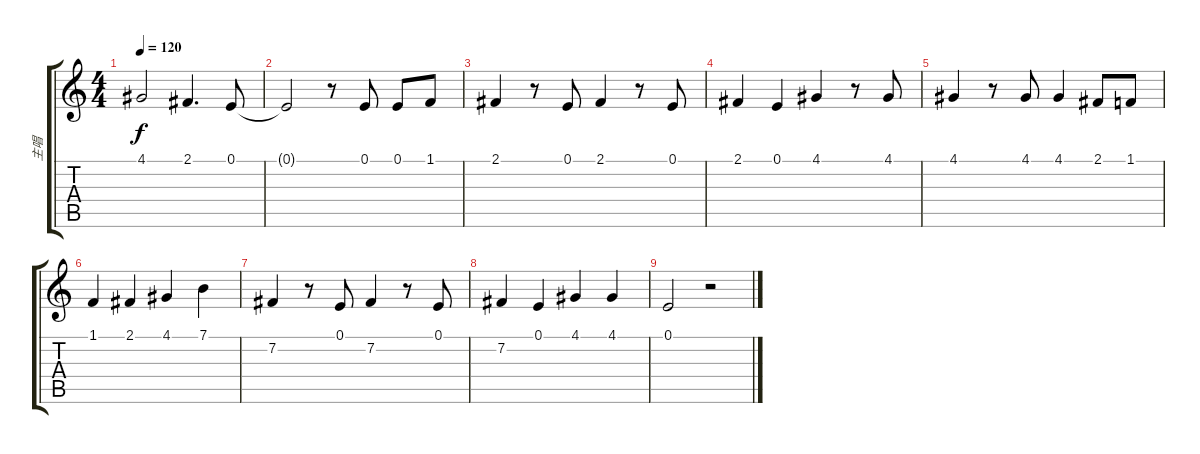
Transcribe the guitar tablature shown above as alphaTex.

\track ("主唱" "主唱") {instrument clavinet}
\staff {score tabs}
\tuning (E4 B3 G3 D3 A2 E2) {hide}
\ts (4 4)
\tempo 120
\clef g2
\ks c
4.1.2{dy f} 2.1.4{d} 0.1.8 |
0.1{t}.2 r.8 0.1.8 0.1.8 1.1.8 |
2.1.4 r.8 0.1.8 2.1.4 r.8 0.1.8 |
2.1.4 0.1.4 4.1.4 r.8 4.1.8 |
4.1.4 r.8 4.1.8 4.1.4 2.1.8 1.1.8 |
1.1.4 2.1.4 4.1.4 7.1.4 |
7.2.4 r.8 0.1.8 7.2.4 r.8 0.1.8 |
7.2.4 0.1.4 4.1.4 4.1.4 |
0.1.2 r.2
